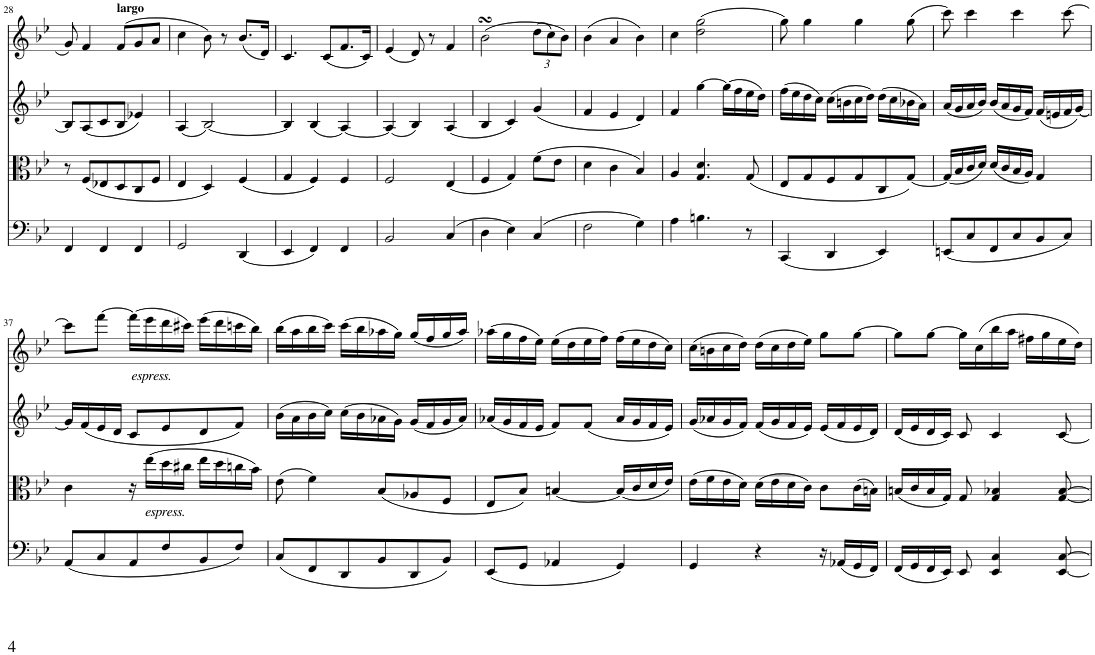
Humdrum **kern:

**kern	**kern	**kern	**kern
*part4	*part3	*part2	*part1
*staff4	*staff3	*staff2	*staff1
*I"Sampler	*I"Sampler	*I"Sampler	*I"Sampler
*I'Samp	*I'Samp	*I'Samp	*I'Samp
!!LO:PB:g=z
*clefF4	*clefC3	*clefG2	*clefG2
*k[b-e-]	*k[b-e-]	*k[b-e-]	*k[b-e-]
*M3/4	*M3/4	*M3/4	*M3/4
=28	=28	=28	=28
4FF/	8r	8B-/L]	8g/
.	(8F/L	(8A/	4f/
4FF/	8E-X/	8c/	.
!	!	!	!LO:TX:a:B:t=largo
.	8D/	8B-/J	(8f/L
4FF/	8C/	4e-X/)	8g/
.	8F/J	.	8a/J
=29	=29	=29	=29
2GG/	4E-/	(4A/	4cc\
.	4D/)	[2B-/)	8b-\)
.	.	.	8r
(4DD/	(4F/	.	(8.b-/L
.	.	.	16d/Jk)
=30	=30	=30	=30
4EE-/	4G/	4B-/]	4.c/
4FF/)	4F/)	(4B-/	.
.	.	.	(8c/L
4FF/	4F/	[4A/)	8.f/
.	.	.	16c/Jk)
=31	=31	=31	=31
2BB-/	2F/	(4A/]	(4e-/
.	.	4B-/)	8d/)
.	.	.	8r
(4C/	(4E-/	(4A/	4f/
=32	=32	=32	=32
4D\	4F/	4B-/	(2b-sSSs\
4E-\)	4G/)	4c/)	.
*	*	*	*Xbrackettup
(4C/	(8f\L	(4g/	(12dd\L
.	.	.	12cc\)
.	8e-\J	.	.
.	.	.	12b-\J)
=33	=33	=33	=33
2F\	4d\	4f/	(4b-\
.	4c\	4e-/	4a/
4G\)	4B-/)	4d/)	4b-\)
=34	=34	=34	=34
4A\	4A/	4f/	4cc\
4.Bn\	4.G/ 4.d/	[4gg\	(2dd\ 2gg\
.	.	(16gg\LL]	.
.	.	16ff\	.
8r	(8G/	16ee-\	.
.	.	16dd\JJ)	.
=35	=35	=35	=35
(4CC/	8E-/L	(16ff\LL	8gg\)
.	.	16ee-\	.
.	8G/	16dd\	4gg\
.	.	16cc\JJ)	.
4DD/	8F/	(16cc\LL	.
.	.	16bn\	.
.	8G/	16cc\	4gg\
.	.	16dd\JJ)	.
4EE-/)	8C/	(16dd\LL	.
.	.	16cc\	.
.	[8G/J)	16b-X\	(8gg\
.	.	16a\JJ)	.
=36	=36	=36	=36
(8EEn/L	(16G/LL]	(16a/LL	8ccc\)
.	16B-/	16g/	.
8C/	16c/	16a/	4ccc\
.	16d/JJ)	16b-/JJ)	.
8FF/	(16d/LL	(16b-/LL	.
.	16c/	16a/	.
8C/	16B-/	16g/	4ccc\
.	16A/JJ)	16f/JJ)	.
8BB-/	4G/	(16f/LL	.
.	.	16en/	.
8C/J)	.	16f/	[8ccc\
.	.	[16g/JJ)	.
!!LO:LB:g=z
=37	=37	=37	=37
(8AA/L	4c\	16g/LL]	8ccc\L]
.	.	(16f/	.
8C/	.	16e-/	[8fff\J
.	.	16d/JJ	.
!	!	!	!LO:TX:b:i:t=espress.
8AA/	16r	8c/L	(16fff\LL]
!	!LO:TX:b:i:t=espress.	!	!
.	(16ee-\LL	.	16eee-\
8F/	16dd\	8e-/	16ddd\
.	16cc#X\JJ	.	16ccc#X\JJ)
8BB-/	16ee-\LL	8d/	(16eee-\LL
.	16dd\	.	16ddd\
8F/J)	16ccn\	8f/J)	16cccn\
.	16b-\JJ)	.	16bb-\JJ)
=38	=38	=38	=38
(8C/L	(8e-\	(16b-\LL	(16bb-\LL
.	.	16a\	16aa\
8FF/	4f\)	16b-\	16bb-\
.	.	16cc\JJ)	16ccc\JJ)
8DD/	.	(16cc\LL	(16ccc\LL
.	.	16b-\	16bb-\
8BB-/	(8B-/L	16a-X\	16aa-X\
.	.	16g\JJ)	16gg\JJ)
8DD/	8A-X/	(16g/LL	(16gg/LL
.	.	16f/	16ff/
8BB-/J)	8F/J	16g/	16gg/
.	.	16a-/JJ)	16aa-/JJ)
=39	=39	=39	=39
(8EE-/L	8E-/L	(16a-X/LL	(16aa-X\LL
.	.	16g/	16gg\
8GG/J	8B-/J)	16f/	16ff\
.	.	16e-/JJ	16ee-\JJ)
4AA-X/	[4Bn/	8f/L)	(16ee-\LL
.	.	.	16dd\
.	.	(8f/J	16ee-\
.	.	.	16ff\JJ)
4GG/)	(16B/LL]	16a-/LL	(16ff\LL
.	16c/	16g/	16ee-\
.	16d/	16f/	16dd\
.	16e-/JJ)	16e-/JJ)	16cc\JJ)
=40	=40	=40	=40
4GG/	(16e-\LL	(16g/LL	(16cc\LL
.	16f\	16a-X/	16bn\
.	16e-\	16g/	16cc\
.	16d\JJ)	16f/JJ)	16dd\JJ)
4r	(16d\LL	(16f/LL	(16dd\LL
.	16e-\	16g/	16cc\
.	16d\	16f/	16dd\
.	16c\JJ)	16e-/JJ)	16ee-\JJ)
16r	8c\L	(16e-/LL	8gg\L
(16AA-X/LL	.	16f/	.
16GG/	(16c\L	16e-/	[8gg\J
16FF/JJ)	16Bn\JJ)	16d/JJ)	.
=41	=41	=41	=41
(16FF/LL	(16Bn/LL	(16d/LL	8gg\L]
16GG/	16c/	16e-/	.
16FF/	16B/	16d/	[8gg\J
16EE-/JJ)	16G/JJ)	16c/JJ)	.
8EE-/	8G/	8c/	16gg\LL]
.	.	.	(16cc\
4EE-/ 4C/	4G/ 4B-X/	4c/	16bb-\
.	.	.	16aa\JJ
.	.	.	16ff#X\LL
.	.	.	16gg\
[8EE-/ [8C/	[8G/ [8B-/	[8c/	16ee-\
.	.	.	16dd\JJ)
=	=	=	=
*-	*-	*-	*-
